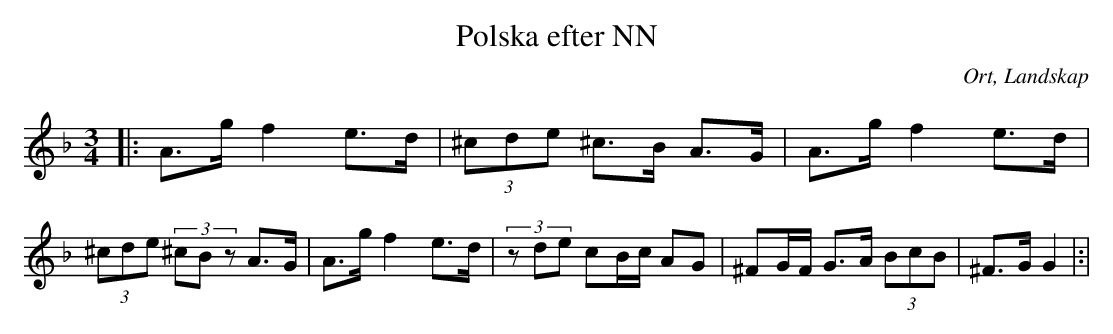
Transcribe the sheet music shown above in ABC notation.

X:1
T:Polska efter NN
O:Ort, Landskap
M:3/4
L:1/8
K:Dm
|: A>g f2 e>d|(3^cde ^c>B A>G|A>g f2 e>d|(3^cde (3^cBz A>G|A>g f2 e>d|(3zde cB/c/ AG|^FG/F/ G>A (3BcB  |^F>G G2|:|
